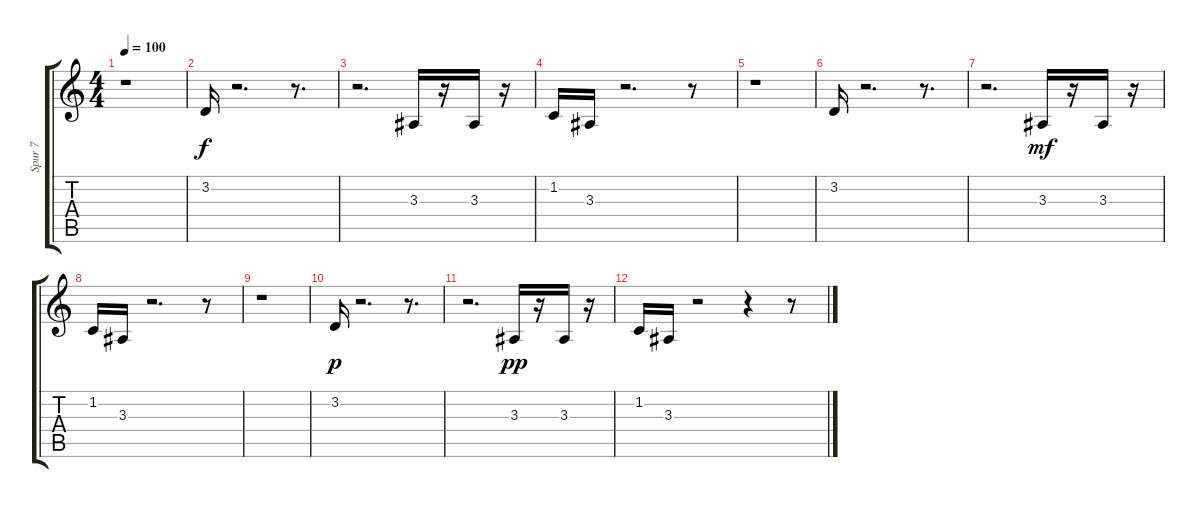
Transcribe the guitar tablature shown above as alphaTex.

\track ("Spur 7" "Spur 7") {instrument pad1newage}
\staff {score tabs}
\tuning (E4 B3 G3 D3 A2 E2) {hide}
\ts (4 4)
\tempo 100
\clef g2
\ks c
r.1{dy f} |
3.2.16 r.2{d} r.8{d} |
r.2{d} 3.3.16 r.16 3.3.16 r.16 |
1.2.16 3.3.16 r.2{d} r.8 |
r.1 |
3.2.16 r.2{d} r.8{d} |
r.2{d} 3.3.16{dy mf} r.16 3.3.16 r.16 |
1.2.16 3.3.16 r.2{d} r.8 |
r.1 |
3.2.16{dy p} r.2{d} r.8{d} |
r.2{d} 3.3.16{dy pp} r.16 3.3.16 r.16 |
1.2.16 3.3.16 r.2 r.4 r.8
